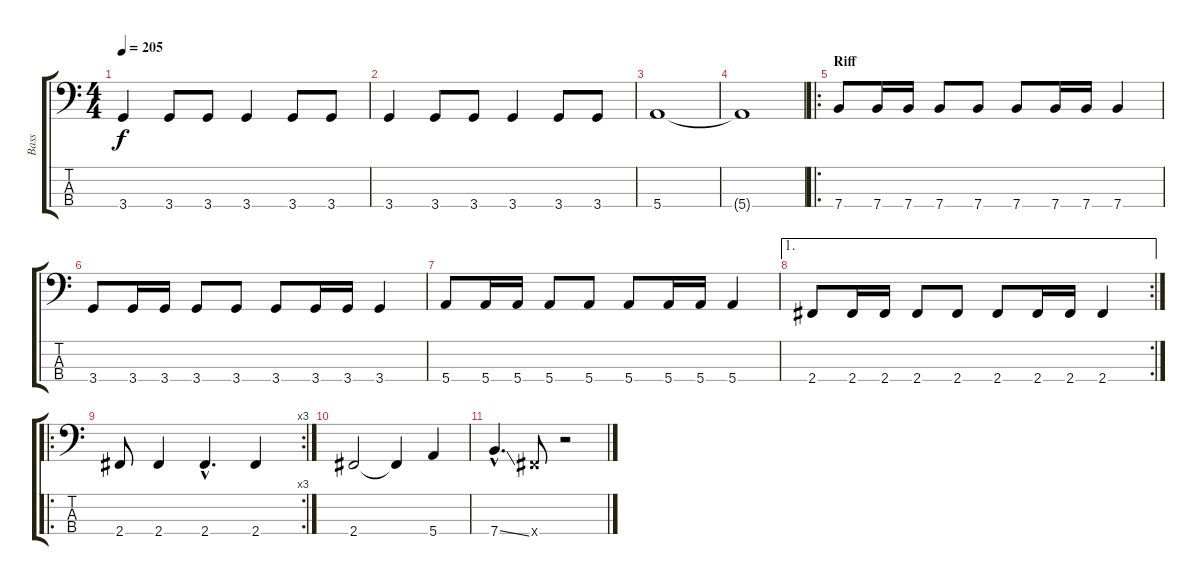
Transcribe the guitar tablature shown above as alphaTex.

\track ("Bass" "Bass") {instrument electricbasspick}
\staff {score tabs}
\tuning (G2 D2 A1 E1) {hide}
\ts (4 4)
\tempo 205
\clef f4
\ks c
3.4.4{dy f} 3.4.8 3.4.8 3.4.4 3.4.8 3.4.8 |
3.4.4 3.4.8 3.4.8 3.4.4 3.4.8 3.4.8 |
5.4.1 |
5.4{t}.1 |
\ro
\section ("" "Riff")
7.4.8 7.4.16 7.4.16 7.4.8 7.4.8 7.4.8 7.4.16 7.4.16 7.4.4 |
3.4.8 3.4.16 3.4.16 3.4.8 3.4.8 3.4.8 3.4.16 3.4.16 3.4.4 |
5.4.8 5.4.16 5.4.16 5.4.8 5.4.8 5.4.8 5.4.16 5.4.16 5.4.4 |
\ae 1
\rc 2
2.4.8 2.4.16 2.4.16 2.4.8 2.4.8 2.4.8 2.4.16 2.4.16 2.4.4 |
\ro
\rc 3
2.4.8 2.4.4 2.4{hac}.4{d} 2.4.4 |
2.4.2 2.4{t}.4 5.4.4 |
7.4{ss hac}.4{d} 2.4{x}.8 r.2
